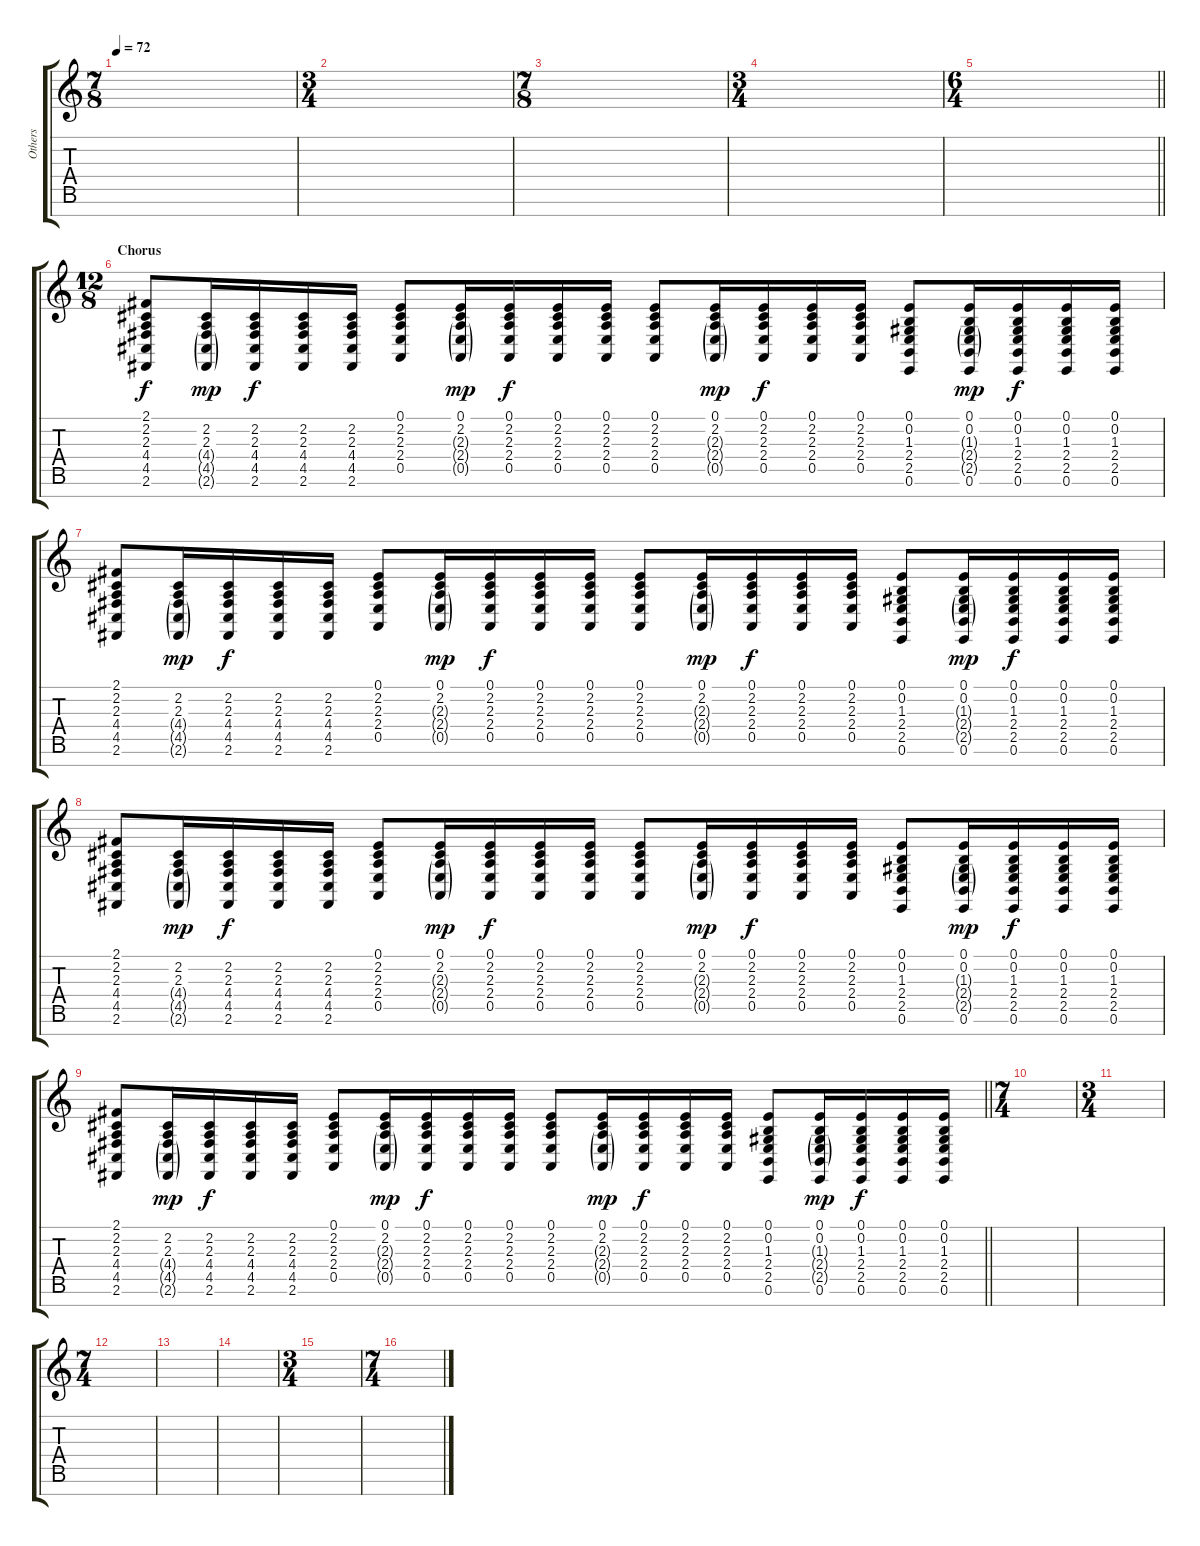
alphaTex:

\track ("Others" "Others") {instrument lead2sawtooth}
\staff {score tabs}
\tuning (E4 B3 G3 D3 A2 E2 B1) {hide}
\ts (7 8)
\tempo 72
\clef g2
\ks c
|
\ts (3 4)
|
\ts (7 8)
|
\ts (3 4)
|
\ts (6 4)
\barLineRight lightlight
|
\ts (12 8)
\section ("" "Chorus")
(2.1 2.2 2.3 4.4 4.5 2.6).8{instrument acousticguitarsteel} (2.2 2.3 4.4{g} 4.5{g} 2.6{g}).16{dy mp} (2.2 2.3 4.4 4.5 2.6).16{dy f} (2.2 2.3 4.4 4.5 2.6).16 (2.2 2.3 4.4 4.5 2.6).16 (0.1 2.2 2.3 2.4 0.5).8 (0.1 2.2 2.3{g} 2.4{g} 0.5{g}).16{dy mp} (0.1 2.2 2.3 2.4 0.5).16{dy f} (0.1 2.2 2.3 2.4 0.5).16 (0.1 2.2 2.3 2.4 0.5).16 (0.1 2.2 2.3 2.4 0.5).8 (0.1 2.2 2.3{g} 2.4{g} 0.5{g}).16{dy mp} (0.1 2.2 2.3 2.4 0.5).16{dy f} (0.1 2.2 2.3 2.4 0.5).16 (0.1 2.2 2.3 2.4 0.5).16 (0.1 0.2 1.3 2.4 2.5 0.6).8 (0.1 0.2 1.3{g} 2.4{g} 2.5{g} 0.6).16{dy mp} (0.1 0.2 1.3 2.4 2.5 0.6).16{dy f} (0.1 0.2 1.3 2.4 2.5 0.6).16 (0.1 0.2 1.3 2.4 2.5 0.6).16 |
(2.1 2.2 2.3 4.4 4.5 2.6).8{instrument acousticguitarsteel} (2.2 2.3 4.4{g} 4.5{g} 2.6{g}).16{dy mp} (2.2 2.3 4.4 4.5 2.6).16{dy f} (2.2 2.3 4.4 4.5 2.6).16 (2.2 2.3 4.4 4.5 2.6).16 (0.1 2.2 2.3 2.4 0.5).8 (0.1 2.2 2.3{g} 2.4{g} 0.5{g}).16{dy mp} (0.1 2.2 2.3 2.4 0.5).16{dy f} (0.1 2.2 2.3 2.4 0.5).16 (0.1 2.2 2.3 2.4 0.5).16 (0.1 2.2 2.3 2.4 0.5).8 (0.1 2.2 2.3{g} 2.4{g} 0.5{g}).16{dy mp} (0.1 2.2 2.3 2.4 0.5).16{dy f} (0.1 2.2 2.3 2.4 0.5).16 (0.1 2.2 2.3 2.4 0.5).16 (0.1 0.2 1.3 2.4 2.5 0.6).8 (0.1 0.2 1.3{g} 2.4{g} 2.5{g} 0.6).16{dy mp} (0.1 0.2 1.3 2.4 2.5 0.6).16{dy f} (0.1 0.2 1.3 2.4 2.5 0.6).16 (0.1 0.2 1.3 2.4 2.5 0.6).16 |
(2.1 2.2 2.3 4.4 4.5 2.6).8{instrument acousticguitarsteel} (2.2 2.3 4.4{g} 4.5{g} 2.6{g}).16{dy mp} (2.2 2.3 4.4 4.5 2.6).16{dy f} (2.2 2.3 4.4 4.5 2.6).16 (2.2 2.3 4.4 4.5 2.6).16 (0.1 2.2 2.3 2.4 0.5).8 (0.1 2.2 2.3{g} 2.4{g} 0.5{g}).16{dy mp} (0.1 2.2 2.3 2.4 0.5).16{dy f} (0.1 2.2 2.3 2.4 0.5).16 (0.1 2.2 2.3 2.4 0.5).16 (0.1 2.2 2.3 2.4 0.5).8 (0.1 2.2 2.3{g} 2.4{g} 0.5{g}).16{dy mp} (0.1 2.2 2.3 2.4 0.5).16{dy f} (0.1 2.2 2.3 2.4 0.5).16 (0.1 2.2 2.3 2.4 0.5).16 (0.1 0.2 1.3 2.4 2.5 0.6).8 (0.1 0.2 1.3{g} 2.4{g} 2.5{g} 0.6).16{dy mp} (0.1 0.2 1.3 2.4 2.5 0.6).16{dy f} (0.1 0.2 1.3 2.4 2.5 0.6).16 (0.1 0.2 1.3 2.4 2.5 0.6).16 |
\barLineRight lightlight
(2.1 2.2 2.3 4.4 4.5 2.6).8{instrument acousticguitarsteel} (2.2 2.3 4.4{g} 4.5{g} 2.6{g}).16{dy mp} (2.2 2.3 4.4 4.5 2.6).16{dy f} (2.2 2.3 4.4 4.5 2.6).16 (2.2 2.3 4.4 4.5 2.6).16 (0.1 2.2 2.3 2.4 0.5).8 (0.1 2.2 2.3{g} 2.4{g} 0.5{g}).16{dy mp} (0.1 2.2 2.3 2.4 0.5).16{dy f} (0.1 2.2 2.3 2.4 0.5).16 (0.1 2.2 2.3 2.4 0.5).16 (0.1 2.2 2.3 2.4 0.5).8 (0.1 2.2 2.3{g} 2.4{g} 0.5{g}).16{dy mp} (0.1 2.2 2.3 2.4 0.5).16{dy f} (0.1 2.2 2.3 2.4 0.5).16 (0.1 2.2 2.3 2.4 0.5).16 (0.1 0.2 1.3 2.4 2.5 0.6).8 (0.1 0.2 1.3{g} 2.4{g} 2.5{g} 0.6).16{dy mp} (0.1 0.2 1.3 2.4 2.5 0.6).16{dy f} (0.1 0.2 1.3 2.4 2.5 0.6).16 (0.1 0.2 1.3 2.4 2.5 0.6).16 |
\ts (7 4)
\section ("" "")
|
\ts (3 4)
|
\ts (7 4)
|
|
|
\ts (3 4)
|
\ts (7 4)
